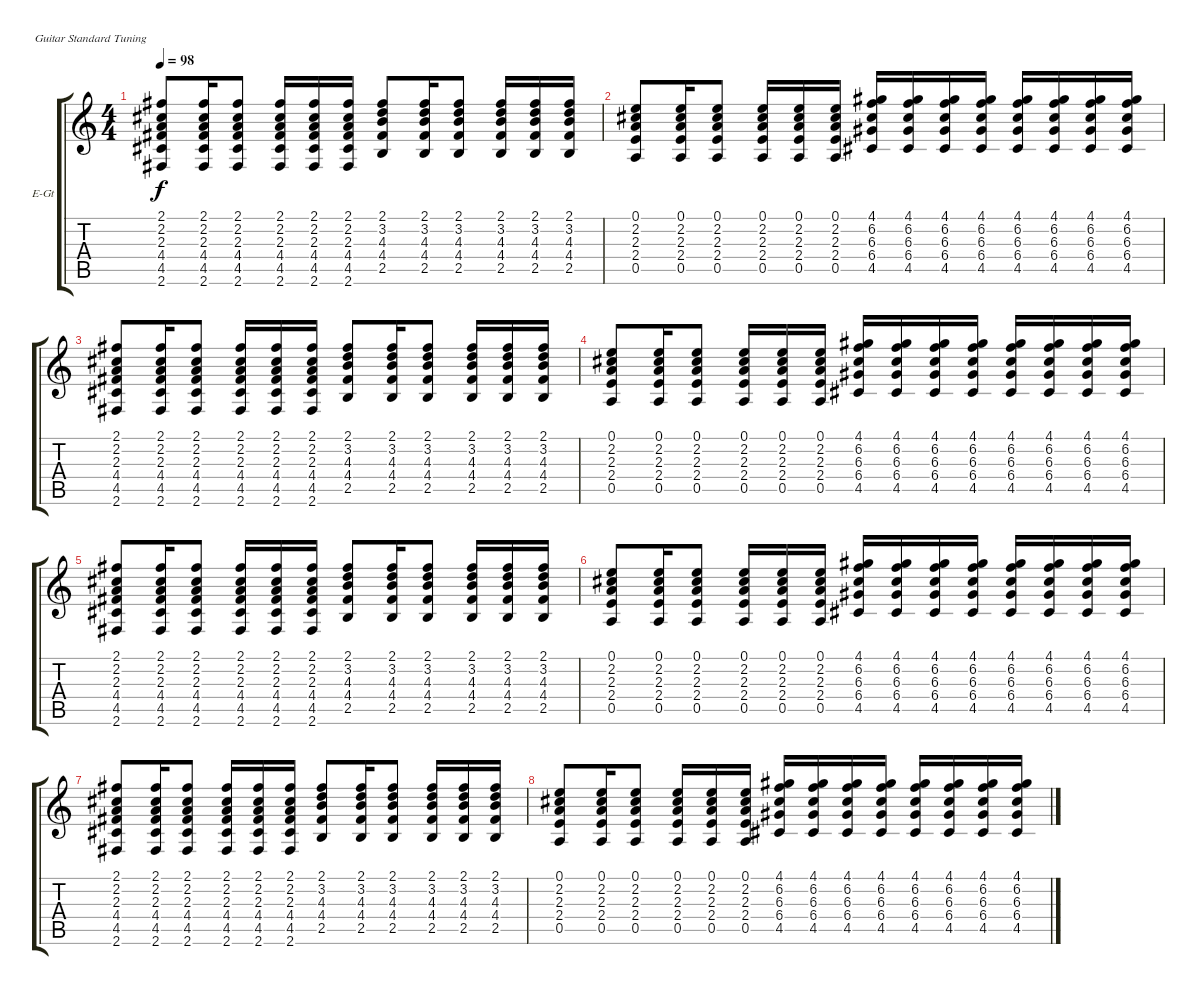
\defaultSystemsLayout 4
\bracketExtendMode groupsimilarinstruments
\firstSystemTrackNameOrientation horizontal
\otherSystemsTrackNameOrientation horizontal
\track ("Electric Guitar" "E-Gt") {instrument distortionguitar}
\staff {score tabs}
\tuning (E4 B3 G3 D3 A2 E2)
\ts (4 4)
\tempo 98
\clef g2
\ks c
(2.6 4.5 4.4 2.3 2.2 2.1).8{dy f} (2.6 4.5 4.4 2.3 2.2 2.1).16 (2.6 4.5 4.4 2.3 2.2 2.1).8 (2.6 4.5 4.4 2.3 2.2 2.1).16 (2.6 4.5 4.4 2.3 2.2 2.1).16 (2.6 4.5 4.4 2.3 2.2 2.1).16 (2.1 3.2 4.4 4.3 2.5).8 (2.1 3.2 4.4 4.3 2.5).16 (2.1 3.2 4.4 4.3 2.5).8 (2.1 3.2 4.4 4.3 2.5).16 (2.1 3.2 4.4 4.3 2.5).16 (2.1 3.2 4.4 4.3 2.5).16 |
(0.1 2.2 2.3 2.4 0.5).8 (0.1 2.2 2.3 2.4 0.5).16 (0.1 2.2 2.3 2.4 0.5).8 (0.1 2.2 2.3 2.4 0.5).16 (0.1 2.2 2.3 2.4 0.5).16 (0.1 2.2 2.3 2.4 0.5).16 (4.1 6.2 6.3 6.4 4.5).16 (4.1 6.2 6.3 6.4 4.5).16 (4.1 6.2 6.3 6.4 4.5).16 (4.1 6.2 6.3 6.4 4.5).16 (4.1 6.2 6.3 6.4 4.5).16 (4.1 6.2 6.3 6.4 4.5).16 (4.1 6.2 6.3 6.4 4.5).16 (4.1 6.2 6.3 6.4 4.5).16 |
(2.6 4.5 4.4 2.3 2.2 2.1).8 (2.6 4.5 4.4 2.3 2.2 2.1).16 (2.6 4.5 4.4 2.3 2.2 2.1).8 (2.6 4.5 4.4 2.3 2.2 2.1).16 (2.6 4.5 4.4 2.3 2.2 2.1).16 (2.6 4.5 4.4 2.3 2.2 2.1).16 (2.1 3.2 4.4 4.3 2.5).8 (2.1 3.2 4.4 4.3 2.5).16 (2.1 3.2 4.4 4.3 2.5).8 (2.1 3.2 4.4 4.3 2.5).16 (2.1 3.2 4.4 4.3 2.5).16 (2.1 3.2 4.4 4.3 2.5).16 |
(0.1 2.2 2.3 2.4 0.5).8 (0.1 2.2 2.3 2.4 0.5).16 (0.1 2.2 2.3 2.4 0.5).8 (0.1 2.2 2.3 2.4 0.5).16 (0.1 2.2 2.3 2.4 0.5).16 (0.1 2.2 2.3 2.4 0.5).16 (4.1 6.2 6.3 6.4 4.5).16 (4.1 6.2 6.3 6.4 4.5).16 (4.1 6.2 6.3 6.4 4.5).16 (4.1 6.2 6.3 6.4 4.5).16 (4.1 6.2 6.3 6.4 4.5).16 (4.1 6.2 6.3 6.4 4.5).16 (4.1 6.2 6.3 6.4 4.5).16 (4.1 6.2 6.3 6.4 4.5).16 |
(2.6 4.5 4.4 2.3 2.2 2.1).8 (2.6 4.5 4.4 2.3 2.2 2.1).16 (2.6 4.5 4.4 2.3 2.2 2.1).8 (2.6 4.5 4.4 2.3 2.2 2.1).16 (2.6 4.5 4.4 2.3 2.2 2.1).16 (2.6 4.5 4.4 2.3 2.2 2.1).16 (2.1 3.2 4.4 4.3 2.5).8 (2.1 3.2 4.4 4.3 2.5).16 (2.1 3.2 4.4 4.3 2.5).8 (2.1 3.2 4.4 4.3 2.5).16 (2.1 3.2 4.4 4.3 2.5).16 (2.1 3.2 4.4 4.3 2.5).16 |
(0.1 2.2 2.3 2.4 0.5).8 (0.1 2.2 2.3 2.4 0.5).16 (0.1 2.2 2.3 2.4 0.5).8 (0.1 2.2 2.3 2.4 0.5).16 (0.1 2.2 2.3 2.4 0.5).16 (0.1 2.2 2.3 2.4 0.5).16 (4.1 6.2 6.3 6.4 4.5).16 (4.1 6.2 6.3 6.4 4.5).16 (4.1 6.2 6.3 6.4 4.5).16 (4.1 6.2 6.3 6.4 4.5).16 (4.1 6.2 6.3 6.4 4.5).16 (4.1 6.2 6.3 6.4 4.5).16 (4.1 6.2 6.3 6.4 4.5).16 (4.1 6.2 6.3 6.4 4.5).16 |
(2.6 4.5 4.4 2.3 2.2 2.1).8 (2.6 4.5 4.4 2.3 2.2 2.1).16 (2.6 4.5 4.4 2.3 2.2 2.1).8 (2.6 4.5 4.4 2.3 2.2 2.1).16 (2.6 4.5 4.4 2.3 2.2 2.1).16 (2.6 4.5 4.4 2.3 2.2 2.1).16 (2.1 3.2 4.4 4.3 2.5).8 (2.1 3.2 4.4 4.3 2.5).16 (2.1 3.2 4.4 4.3 2.5).8 (2.1 3.2 4.4 4.3 2.5).16 (2.1 3.2 4.4 4.3 2.5).16 (2.1 3.2 4.4 4.3 2.5).16 |
(0.1 2.2 2.3 2.4 0.5).8 (0.1 2.2 2.3 2.4 0.5).16 (0.1 2.2 2.3 2.4 0.5).8 (0.1 2.2 2.3 2.4 0.5).16 (0.1 2.2 2.3 2.4 0.5).16 (0.1 2.2 2.3 2.4 0.5).16 (4.1 6.2 6.3 6.4 4.5).16 (4.1 6.2 6.3 6.4 4.5).16 (4.1 6.2 6.3 6.4 4.5).16 (4.1 6.2 6.3 6.4 4.5).16 (4.1 6.2 6.3 6.4 4.5).16 (4.1 6.2 6.3 6.4 4.5).16 (4.1 6.2 6.3 6.4 4.5).16 (4.1 6.2 6.3 6.4 4.5).16
